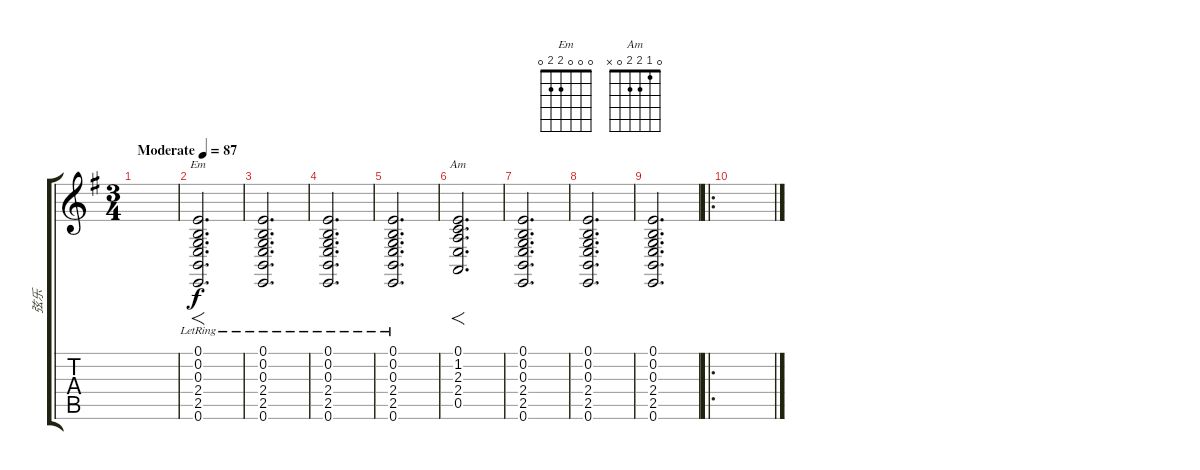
\track ("弦乐" "弦乐") {instrument stringensemble1}
\staff {score tabs}
\tuning (E4 B3 G3 D3 A2 E2) {hide}
\chord ("Em" 0 0 0 2 2 0)
\chord ("Am" 0 1 2 2 0 x)
\ts (3 4)
\tempo (87 "Moderate")
\clef g2
\ks g
|
(0.1{lr} 0.2{lr} 0.3{lr} 2.4{lr} 2.5{lr} 0.6{lr}).2{f d ch "Em"} |
(0.1{lr} 0.2{lr} 0.3{lr} 2.4{lr} 2.5{lr} 0.6{lr}).2{d} |
(0.1{lr} 0.2{lr} 0.3{lr} 2.4{lr} 2.5{lr} 0.6{lr}).2{d} |
(0.1{lr} 0.2{lr} 0.3{lr} 2.4{lr} 2.5{lr} 0.6{lr}).2{d} |
(0.1 1.2 2.3 2.4 0.5).2{f d ch "Am"} |
(0.1 0.2 0.3 2.4 2.5 0.6).2{d} |
(0.1 0.2 0.3 2.4 2.5 0.6).2{d} |
(0.1 0.2 0.3 2.4 2.5 0.6).2{d txt ""} |
\ro
